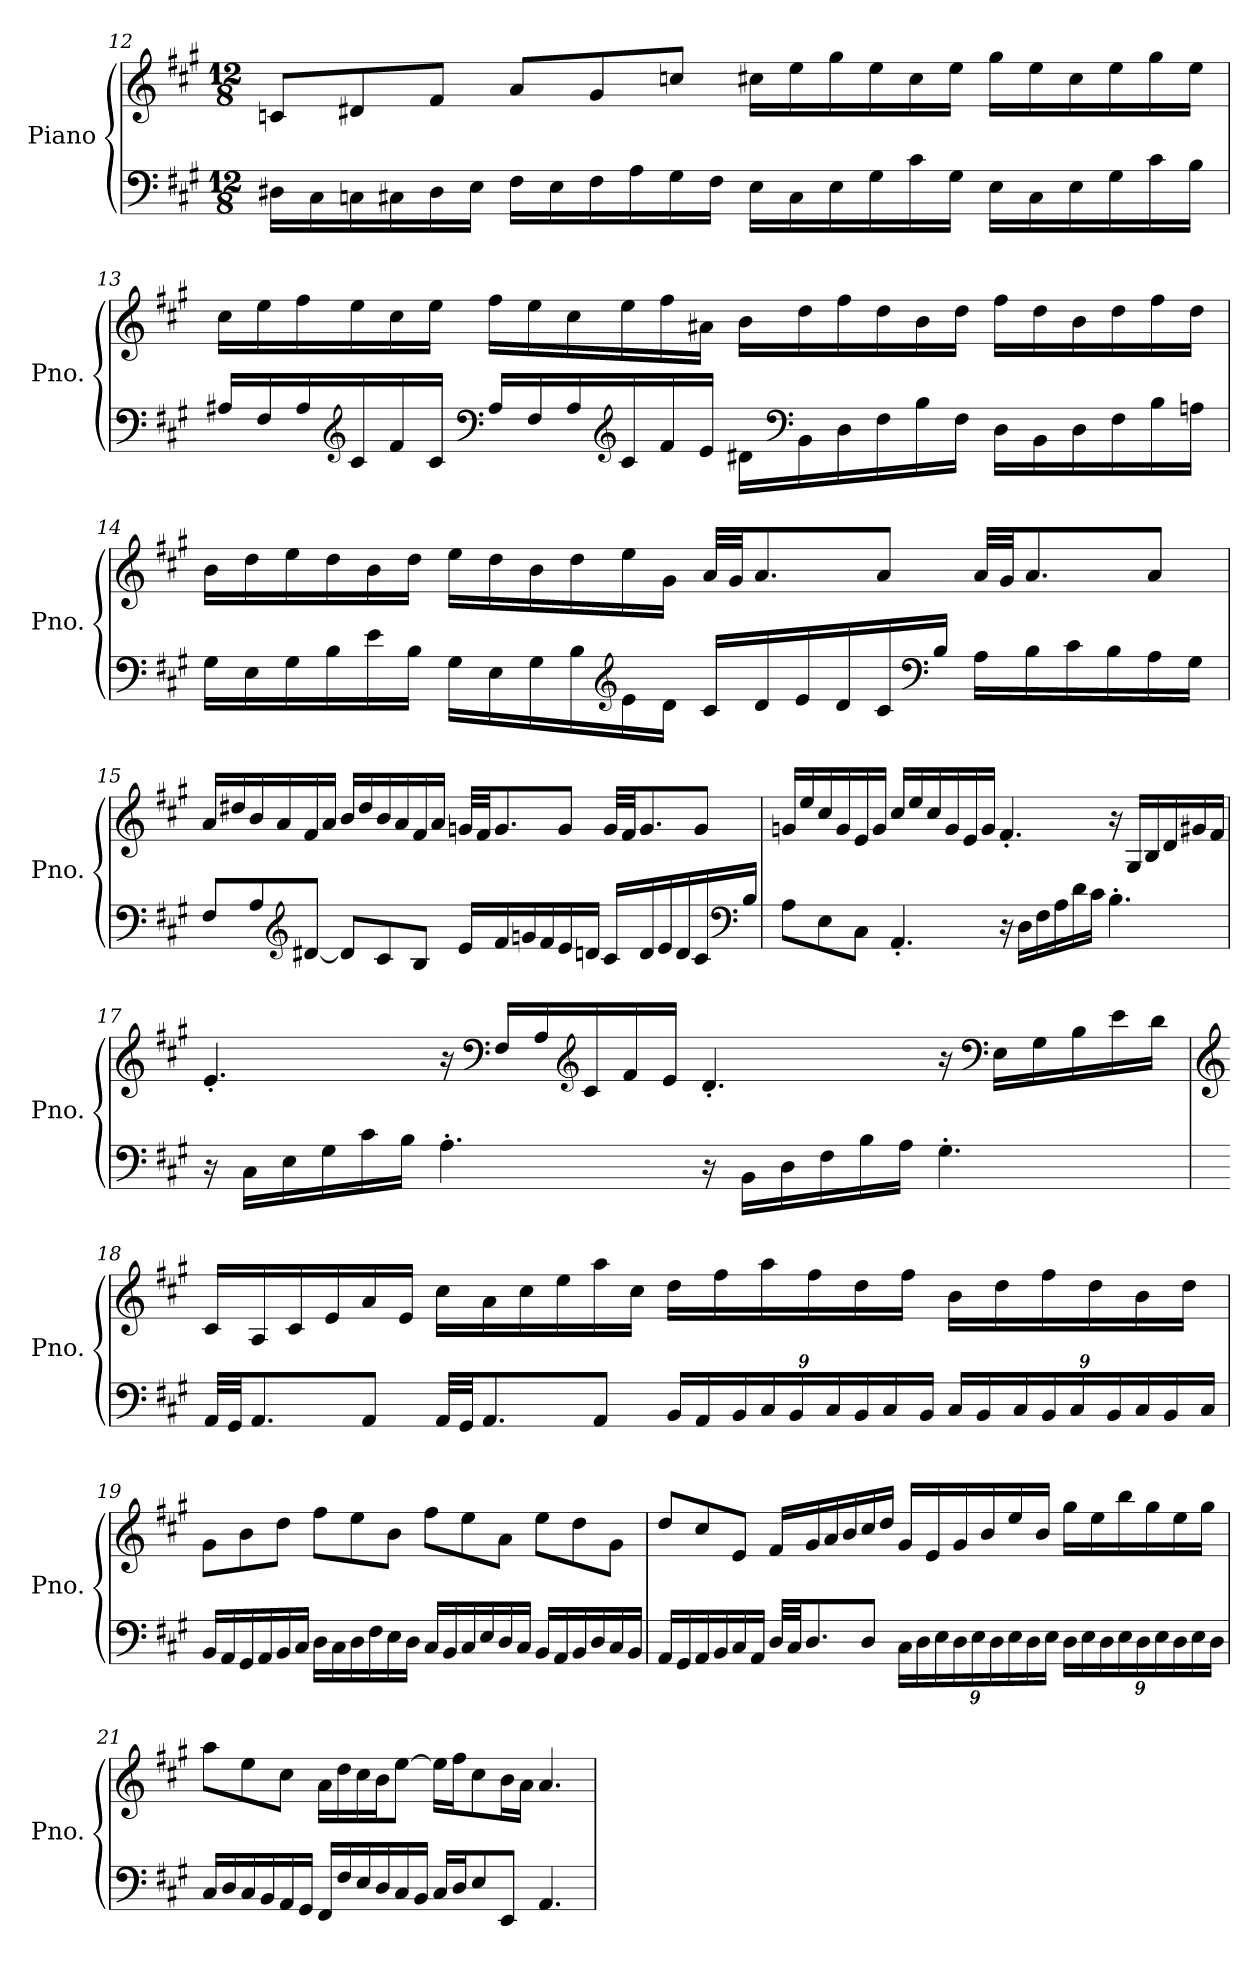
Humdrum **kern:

**kern	**kern
*part2	*part1
*staff2	*staff1
*I"Piano	*I"Piano
*I'Pno.	*I'Pno.
!!LO:LB:g=z
*clefF4	*clefG2
*k[f#c#g#]	*k[f#c#g#]
*M12/8	*M12/8
=12	=12
16D#X\LL	8cn/L
16C#\	.
16Cn\	8d#X/
16C#X\	.
16D#\	8f#/J
16E\JJ	.
16F#\LL	8a/L
16E\	.
16F#\	8g#/
16A\	.
16G#\	8ccn/J
16F#\JJ	.
16E\LL	16cc#X\LL
16C#\	16ee\
16E\	16gg#\
16G#\	16ee\
16c#\	16cc#\
16G#\JJ	16ee\JJ
16E\LL	16gg#\LL
16C#\	16ee\
16E\	16cc#\
16G#\	16ee\
16c#\	16gg#\
16B\JJ	16ee\JJ
!!LO:PB:g=z
=13	=13
16A#X/LL	16cc#\LL
16F#/	16ee\
16A#/	16ff#\
*clefG2	*
16c#/	16ee\
16f#/	16cc#\
16c#/JJ	16ee\JJ
*clefF4	*
16A#/LL	16ff#\LL
16F#/	16ee\
16A#/	16cc#\
*clefG2	*
16c#/	16ee\
16f#/	16ff#\
16e/JJ	16a#X\JJ
16d#X\LL	16b\LL
*clefF4	*
16BB\	16dd\
16D\	16ff#\
16F#\	16dd\
16B\	16b\
16F#\JJ	16dd\JJ
16D\LL	16ff#\LL
16BB\	16dd\
16D\	16b\
16F#\	16dd\
16B\	16ff#\
16An\JJ	16dd\JJ
!!LO:LB:g=z
=14	=14
16G#\LL	16b\LL
16E\	16dd\
16G#\	16ee\
16B\	16dd\
16e\	16b\
16B\JJ	16dd\JJ
16G#\LL	16ee\LL
16E\	16dd\
16G#\	16b\
16B\	16dd\
*clefG2	*
16e\	16ee\
16d\JJ	16g#\JJ
16c#/LL	32a/LLL
.	32g#/JJ
16d/	8.a/
16e/	.
16d/	.
16c#/	8a/J
*clefF4	*
16B/JJ	.
16A\LL	32a/LLL
.	32g#/JJ
16B\	8.a/
16c#\	.
16B\	.
16A\	8a/J
16G#\JJ	.
!!LO:LB:g=z
=15	=15
8F#/L	16a/LL
.	16dd#X/
8A/	16b/
.	16a/
*clefG2	*
[8d#X/J	16f#/
.	16a/JJ
8d#/L]	16b/LL
.	16dd#/
8c#/	16b/
.	16a/
8B/J	16f#/
.	16a/JJ
16e/LL	32gn/LLL
.	32f#/JJ
16f#/	8.g/
16gn/	.
16f#/	.
16e/	8g/J
16dn/JJ	.
16c#/LL	32g/LLL
.	32f#/JJ
16d/	8.g/
16e/	.
16d/	.
16c#/	8g/J
*clefF4	*
16B/JJ	.
!!LO:LB:g=z
=16	=16
8A\L	16gn/LL
.	16ee/
8E\	16cc#/
.	16g/
8C#\J	16e/
.	16g/JJ
4.AA'/	16cc#/LL
.	16ee/
.	16cc#/
.	16g/
.	16e/
.	16g/JJ
16r	4.f#'/
16D\LL	.
16F#\	.
16A\	.
16d\	.
16c#\JJ	.
4.B'\	16r
.	16G#/LL
.	16B/
.	16d/
.	16g#X/
.	16f#/JJ
!!LO:LB:g=z
=17	=17
16r	4.e'/
16C#\LL	.
16E\	.
16G#\	.
16c#\	.
16B\JJ	.
4.A'\	16r
*	*clefF4
.	16F#/LL
.	16A/
*	*clefG2
.	16c#/
.	16f#/
.	16e/JJ
16r	4.d'/
16BB\LL	.
16D\	.
16F#\	.
16B\	.
16A\JJ	.
4.G#'\	16r
*	*clefF4
.	16E\LL
.	16G#\
.	16B\
.	16e\
.	16d\JJ
!!LO:LB:g=z
=18	=18
*	*clefG2
32AA/LLL	16c#/LL
32GG#/JJ	.
8.AA/	16A/
.	16c#/
.	16e/
8AA/J	16a/
.	16e/JJ
32AA/LLL	16cc#\LL
32GG#/JJ	.
8.AA/	16a\
.	16cc#\
.	16ee\
8AA/J	16aa\
.	16cc#\JJ
*Xbrackettup	*
24BB/LL	16dd\LL
24AA/	.
.	16ff#\
24BB/	.
24C#/	16aa\
24BB/	.
.	16ff#\
24C#/	.
24BB/	16dd\
24C#/	.
.	16ff#\JJ
24BB/JJ	.
24C#/LL	16b\LL
24BB/	.
.	16dd\
24C#/	.
24BB/	16ff#\
24C#/	.
.	16dd\
24BB/	.
24C#/	16b\
24BB/	.
.	16dd\JJ
24C#/JJ	.
!!LO:PB:g=z
=19	=19
16BB/LL	8g#\L
16AA/	.
16GG#/	8b\
16AA/	.
16BB/	8dd\J
16C#/JJ	.
16D\LL	8ff#\L
16C#\	.
16D\	8ee\
16F#\	.
16E\	8b\J
16D\JJ	.
16C#/LL	8ff#\L
16BB/	.
16C#/	8ee\
16E/	.
16D/	8a\J
16C#/JJ	.
16BB/LL	8ee\L
16AA/	.
16BB/	8dd\
16D/	.
16C#/	8g#\J
16BB/JJ	.
!!LO:LB:g=z
=20	=20
16AA/LL	8dd/L
16GG#/	.
16AA/	8cc#/
16BB/	.
16C#/	8e/J
16AA/JJ	.
32D/LLL	16f#/LL
32C#/JJ	.
8.D/	16g#/
.	16a/
.	16b/
8D/J	16cc#/
.	16dd/JJ
24C#\LL	16g#/LL
24D\	.
.	16e/
24E\	.
24D\	16g#/
24E\	.
.	16b/
24D\	.
24E\	16ee/
24D\	.
.	16b/JJ
24E\JJ	.
24D\LL	16gg#\LL
24E\	.
.	16ee\
24D\	.
24E\	16bb\
24D\	.
.	16gg#\
24E\	.
24D\	16ee\
24E\	.
.	16gg#\JJ
24D\JJ	.
!!LO:LB:g=z
=21	=21
16C#/LL	8aa\L
16D/	.
16C#/	8ee\
16BB/	.
16AA/	8cc#\J
16GG#/JJ	.
16FF#/LL	16a\LL
16F#/	16dd\
16E/	16cc#\
16D/	16b\J
16C#/	[8ee\J
16BB/JJ	.
16C#/LL	16ee\LL]
16D/J	16ff#\J
8E/	8cc#\
8EE/J	16b\L
.	16a\JJ
4.AA/	4.a/
=	=
*-	*-
